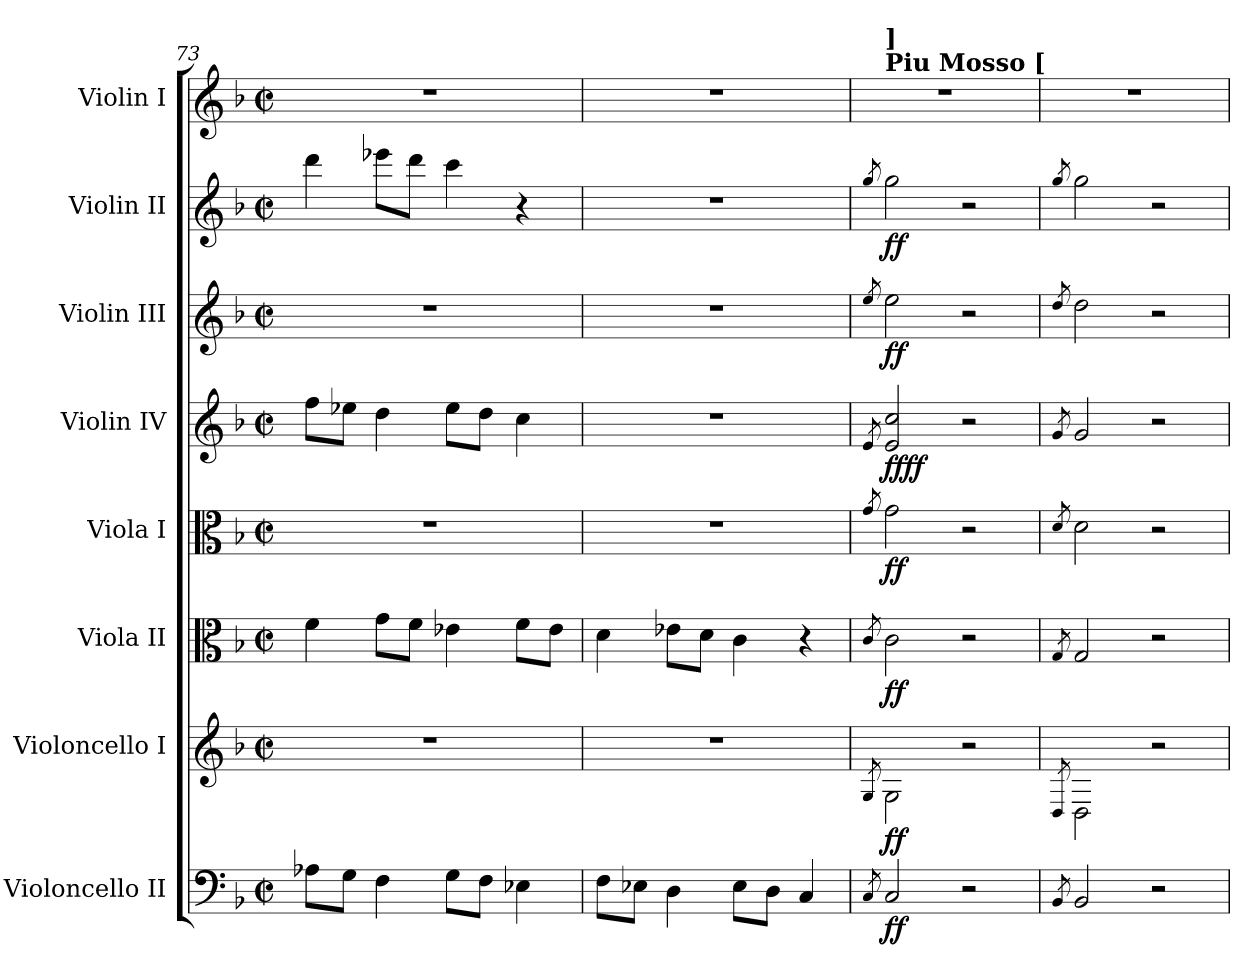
**kern	**dynam	**kern	**dynam	**kern	**dynam	**kern	**dynam	**kern	**dynam	**kern	**dynam	**kern	**dynam	**kern
*part8	*part8	*part7	*part7	*part6	*part6	*part5	*part5	*part4	*part4	*part3	*part3	*part2	*part2	*part1
*staff8	*staff8	*staff7	*staff7	*staff6	*staff6	*staff5	*staff5	*staff4	*staff4	*staff3	*staff3	*staff2	*staff2	*staff1
*I"Violoncello II	*	*I"Violoncello I	*	*I"Viola II	*	*I"Viola I	*	*I"Violin IV	*	*I"Violin III	*	*I"Violin II	*	*I"Violin I
*I'Vc. II	*	*I'Vc. I	*	*I'Vla. II	*	*I'Vla. I	*	*I'Vln. IV	*	*I'Vln. III	*	*I'Vln. II	*	*I'Vln. I
!!LO:PB:g=z
*clefF4	*	*clefG2	*	*clefC3	*	*clefC3	*	*clefG2	*	*clefG2	*	*clefG2	*	*clefG2
*k[b-]	*	*k[b-]	*	*k[b-]	*	*k[b-]	*	*k[b-]	*	*k[b-]	*	*k[b-]	*	*k[b-]
*M2/2	*	*M2/2	*	*M2/2	*	*M2/2	*	*M2/2	*	*M2/2	*	*M2/2	*	*M2/2
*met(c|)	*	*met(c|)	*	*met(c|)	*	*met(c|)	*	*met(c|)	*	*met(c|)	*	*met(c|)	*	*met(c|)
=73	=73	=73	=73	=73	=73	=73	=73	=73	=73	=73	=73	=73	=73	=73
8A-X\L	.	1r	.	4f\	.	1r	.	8ff\L	.	1r	.	4ddd\	.	1r
8G\J	.	.	.	.	.	.	.	8ee-X\J	.	.	.	.	.	.
4F\	.	.	.	8g\L	.	.	.	4dd\	.	.	.	8eee-X\L	.	.
.	.	.	.	8f\J	.	.	.	.	.	.	.	8ddd\J	.	.
8G\L	.	.	.	4e-X\	.	.	.	8ee-\L	.	.	.	4ccc\	.	.
8F\J	.	.	.	.	.	.	.	8dd\J	.	.	.	.	.	.
4E-X\	.	.	.	8f\L	.	.	.	4cc\	.	.	.	4r	.	.
.	.	.	.	8e-\J	.	.	.	.	.	.	.	.	.	.
=74	=74	=74	=74	=74	=74	=74	=74	=74	=74	=74	=74	=74	=74	=74
8F\L	.	1r	.	4d\	.	1r	.	1r	.	1r	.	1r	.	1r
8E-X\J	.	.	.	.	.	.	.	.	.	.	.	.	.	.
4D\	.	.	.	8e-X\L	.	.	.	.	.	.	.	.	.	.
.	.	.	.	8d\J	.	.	.	.	.	.	.	.	.	.
8E-\L	.	.	.	4c\	.	.	.	.	.	.	.	.	.	.
8D\J	.	.	.	.	.	.	.	.	.	.	.	.	.	.
4C/	.	.	.	4r	.	.	.	.	.	.	.	.	.	.
=75	=75	=75	=75	=75	=75	=75	=75	=75	=75	=75	=75	=75	=75	=75
!!LO:REH:place=s1:a:B:fs=14:t=11
*	*	*	*	*	*	*	*	*	*	*	*	*	*	*MM320
8qC/	.	8qG/	.	8qc/	.	8qg/	.	8qe/	.	8qee/	.	8qgg/	.	.
!	!	!	!	!	!	!	!	!	!	!	!	!	!	!LO:TX:a:B:t=Piu Mosso [
!	!	!	!	!	!	!	!	!	!	!	!	!	!	!LO:TX:a:B:t=]
!	!LO:DY:b	!	!LO:DY:b	!	!LO:DY:b	!	!LO:DY:b	!	!LO:DY:b	!	!	!	!	!
!	!	!	!	!	!	!	!	!	!LO:DY:n=1:b	!	!LO:DY:b	!	!LO:DY:b	!
2C/	ff	2G\	ff	2c\	ff	2g\	ff	2e/ 2cc/	ff ff	2ee\	ff	2gg\	ff	1r
2r	.	2r	.	2r	.	2r	.	2r	.	2r	.	2r	.	.
=76	=76	=76	=76	=76	=76	=76	=76	=76	=76	=76	=76	=76	=76	=76
8qBB-/	.	8qD/	.	8qG/	.	8qd/	.	8qg/	.	8qdd/	.	8qgg/	.	.
2BB-/	.	2D\	.	2G/	.	2d\	.	2g/	.	2dd\	.	2gg\	.	1r
2r	.	2r	.	2r	.	2r	.	2r	.	2r	.	2r	.	.
=	=	=	=	=	=	=	=	=	=	=	=	=	=	=
*-	*-	*-	*-	*-	*-	*-	*-	*-	*-	*-	*-	*-	*-	*-
